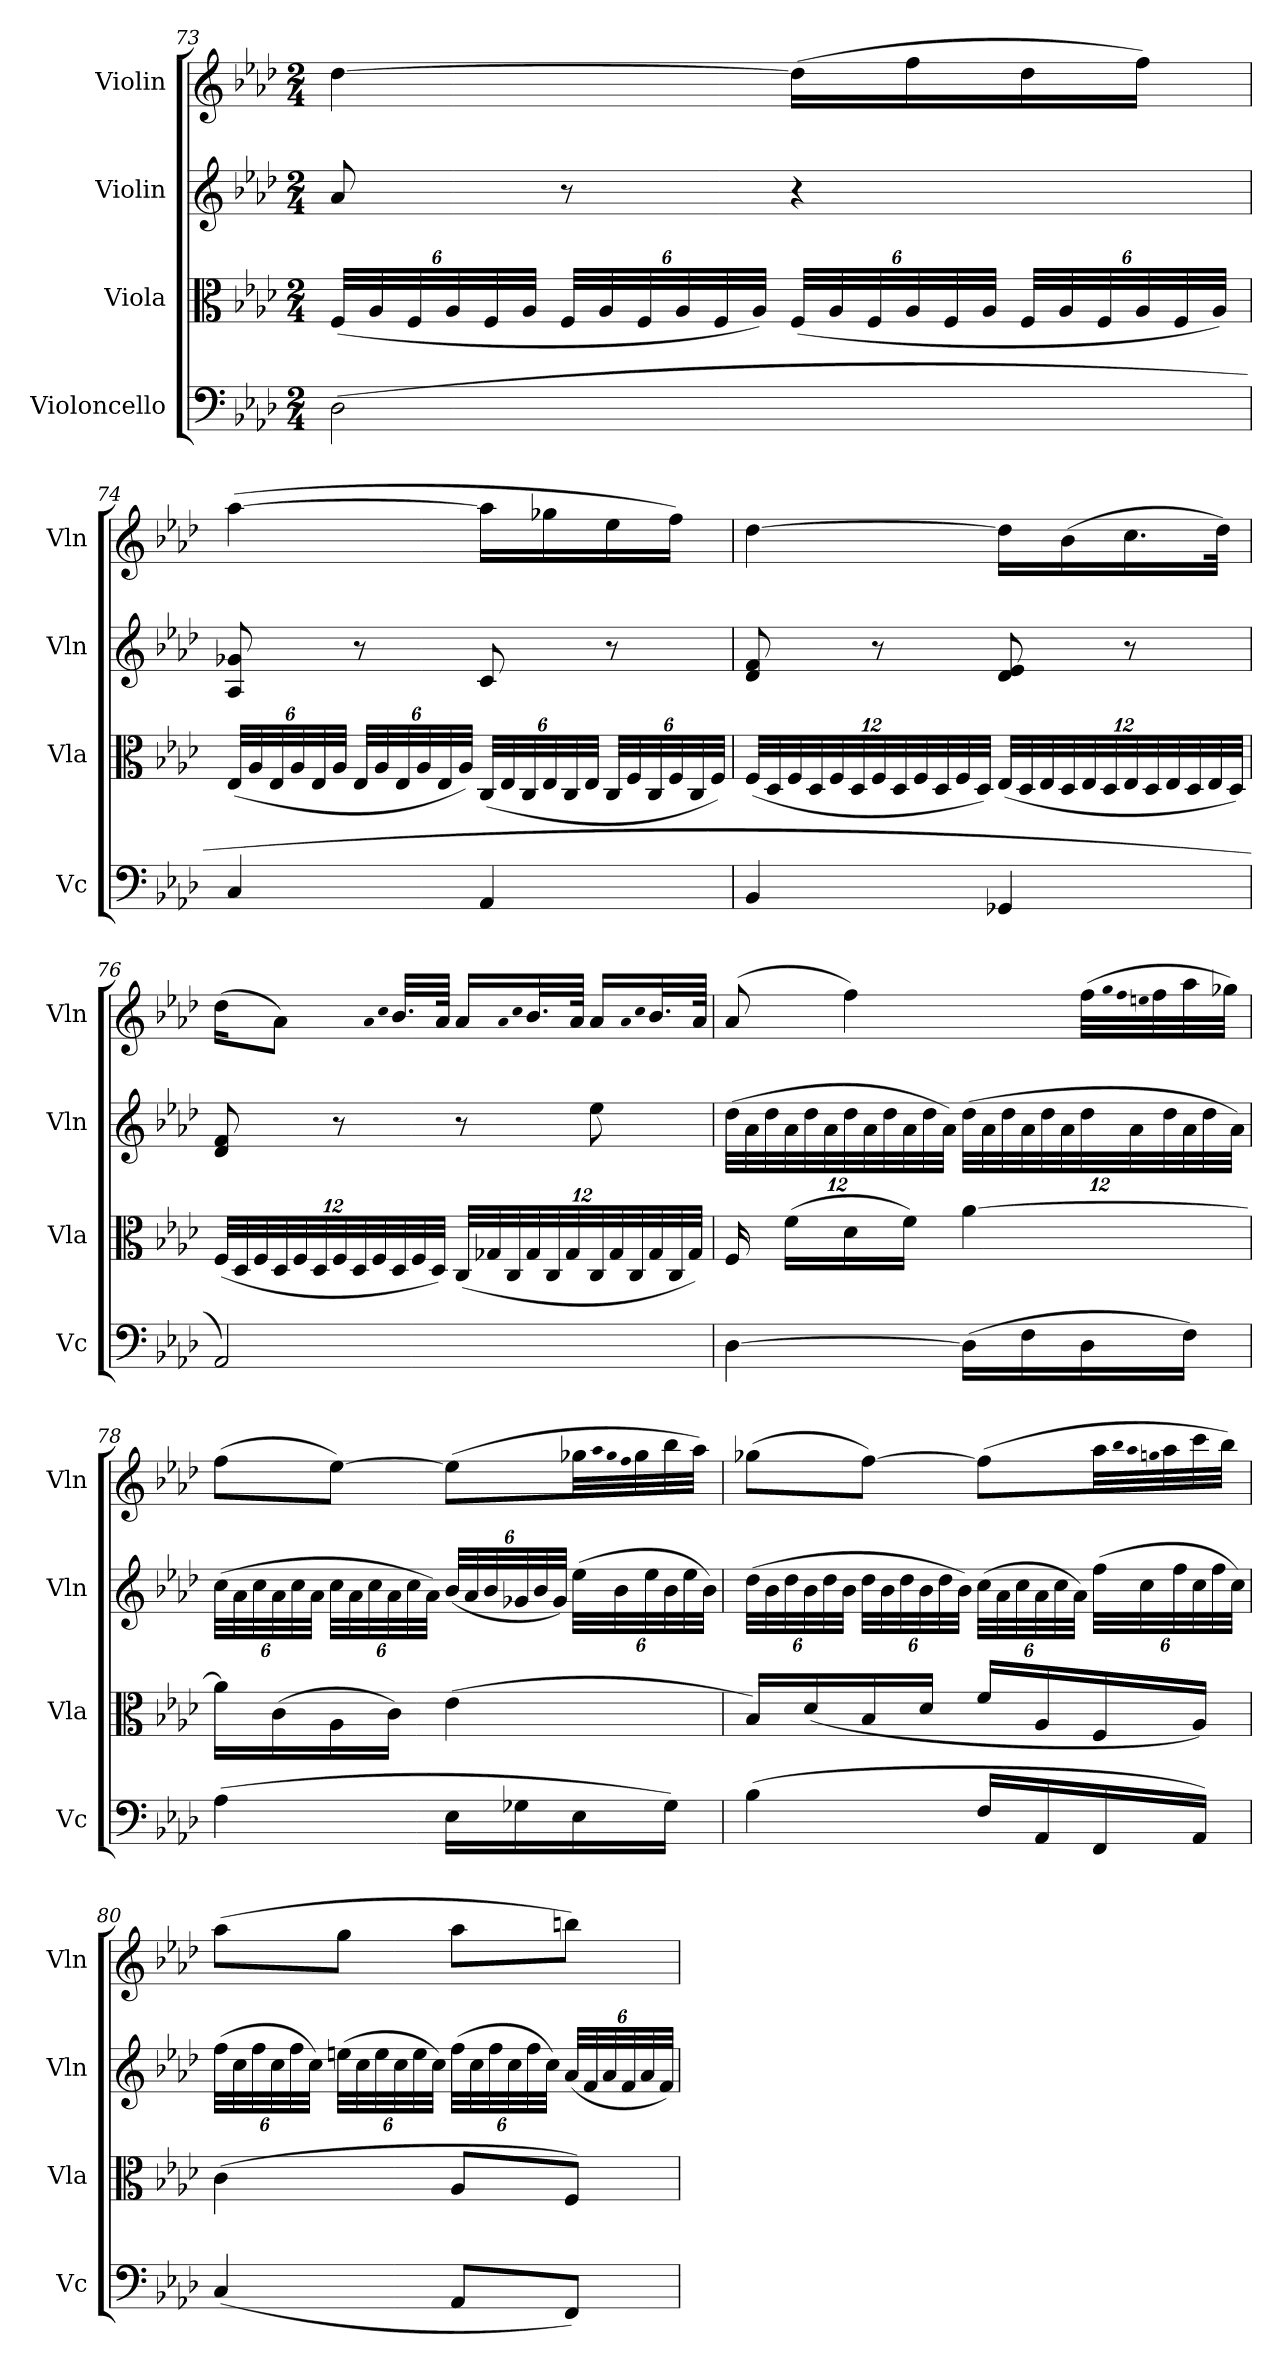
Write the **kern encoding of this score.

**kern	**kern	**kern	**kern
*part4	*part3	*part2	*part1
*staff4	*staff3	*staff2	*staff1
*I"Violoncello	*I"Viola	*I"Violin	*I"Violin
*I'Vc	*I'Vla	*I'Vln	*I'Vln
*clefF4	*clefC3	*clefG2	*clefG2
*k[b-e-a-d-]	*k[b-e-a-d-]	*k[b-e-a-d-]	*k[b-e-a-d-]
*M2/4	*M2/4	*M2/4	*M2/4
=73	=73	=73	=73
(2D-\	(48F/LLL	8a-/	[4dd-\
.	48A-/	.	.
.	48F/	.	.
.	48A-/	.	.
.	48F/	.	.
.	48A-/JJJ	.	.
.	48F/LLL	8r	.
.	48A-/	.	.
.	48F/	.	.
.	48A-/	.	.
.	48F/	.	.
.	48A-/JJJ)	.	.
.	(48F/LLL	4r	(16dd-\LL]
.	48A-/	.	.
.	48F/	.	.
.	48A-/	.	16ff\
.	48F/	.	.
.	48A-/JJJ	.	.
.	48F/LLL	.	16dd-\
.	48A-/	.	.
.	48F/	.	.
.	48A-/	.	16ff\JJ)
.	48F/	.	.
.	48A-/JJJ)	.	.
=74	=74	=74	=74
4C/	(48E-/LLL	8A-/ 8g-X/	([4aa-\
.	48A-/	.	.
.	48E-/	.	.
.	48A-/	.	.
.	48E-/	.	.
.	48A-/JJJ	.	.
.	48E-/LLL	8r	.
.	48A-/	.	.
.	48E-/	.	.
.	48A-/	.	.
.	48E-/	.	.
.	48A-/JJJ)	.	.
4AA-/	(48C/LLL	8c/	16aa-\LL]
.	48E-/	.	.
.	48C/	.	.
.	48E-/	.	16gg-X\
.	48C/	.	.
.	48E-/JJJ	.	.
.	48C/LLL	8r	16ee-\
.	48F/	.	.
.	48C/	.	.
.	48F/	.	16ff\JJ)
.	48C/	.	.
.	48F/JJJ)	.	.
=75	=75	=75	=75
4BB-/	(48F/LLL	8d-/ 8f/	[4dd-\
.	48D-/	.	.
.	48F/	.	.
.	48D-/	.	.
.	48F/	.	.
.	48D-/	.	.
.	48F/	8r	.
.	48D-/	.	.
.	48F/	.	.
.	48D-/	.	.
.	48F/	.	.
.	48D-/JJJ)	.	.
4GG-X/	(48E-/LLL	8d-/ 8e-/	16dd-\LL]
.	48D-/	.	.
.	48E-/	.	.
.	48D-/	.	(16b-\
.	48E-/	.	.
.	48D-/	.	.
.	48E-/	8r	16.cc\
.	48D-/	.	.
.	48E-/	.	.
.	48D-/	.	.
.	48E-/	.	.
.	.	.	32dd-\JJk)
.	48D-/JJJ)	.	.
=76	=76	=76	=76
2AA-/)	(48F/LLL	8d-/ 8f/	(16dd-\KL
.	48D-/	.	.
.	48F/	.	.
.	48D-/	.	8a-\J)
.	48F/	.	.
.	48D-/	.	.
.	48F/	8r	.
.	48D-/	.	.
.	48F/	.	.
.	.	.	qa-
.	.	.	qcc
.	48D-/	.	32.b-/LLL
.	48F/	.	.
.	48D-/JJJ)	.	.
.	.	.	64a-/JJJk
.	(48C/LLL	8r	16a-/LL
.	48G-X/	.	.
.	48C/	.	.
.	.	.	qa-
.	.	.	qcc
.	48G-/	.	32.b-/L
.	48C/	.	.
.	48G-/	.	.
.	.	.	64a-/JJJk
.	48C/	8ee-\	16a-/LL
.	48G-/	.	.
.	48C/	.	.
.	.	.	qa-
.	.	.	qcc
.	48G-/	.	32.b-/L
.	48C/	.	.
.	48G-/JJJ)	.	.
.	.	.	64a-/JJJk
=77	=77	=77	=77
[4D-\	16F/	(48dd-\LLL	(8a-/
.	.	48a-\	.
.	.	48dd-\	.
.	(16f\LL	48a-\	.
.	.	48dd-\	.
.	.	48a-\	.
.	16d-\	48dd-\	4ff\)
.	.	48a-\	.
.	.	48dd-\	.
.	16f\JJ)	48a-\	.
.	.	48dd-\	.
.	.	48a-\JJJ)	.
(16D-\LL]	[4a-\	(48dd-\LLL	.
.	.	48a-\	.
.	.	48dd-\	.
16F\	.	48a-\	.
.	.	48dd-\	.
.	.	48a-\	.
16D-\	.	48dd-\	(32ff\LLL
.	.	48a-\	.
.	.	.	qgg
.	.	.	qff
.	.	.	qeen
.	.	.	32ff\
.	.	48dd-\	.
16F\JJ)	.	48a-\	32aa-\
.	.	48dd-\	.
.	.	.	32gg-X\JJJ)
.	.	48a-\JJJ)	.
=78	=78	=78	=78
(4A-\	16a-\LL]	(48cc\LLL	(8ff\L
.	.	48a-\	.
.	.	48cc\	.
.	(16c\	48a-\	.
.	.	48cc\	.
.	.	48a-\JJJ	.
.	16A-\	48cc\LLL	[8ee-\J)
.	.	48a-\	.
.	.	48cc\	.
.	16c\JJ)	48a-\	.
.	.	48cc\	.
.	.	48a-\JJJ)	.
16E-\LL	(4e-\	(48b-/LLL	(8ee-\L]
.	.	48a-/	.
.	.	48b-/	.
16G-X\	.	48g-X/	.
.	.	48b-/	.
.	.	48g-/JJJ)	.
16E-\	.	(48ee-\LLL	32gg-X\LL
.	.	48b-\	.
.	.	.	qaa-
.	.	.	qgg-
.	.	.	qff
.	.	.	32gg-\
.	.	48ee-\	.
16G-\JJ)	.	48b-\	32bb-\
.	.	48ee-\	.
.	.	.	32aa-\JJJ)
.	.	48b-\JJJ)	.
=79	=79	=79	=79
(4B-\	16B-/LL)	(48dd-\LLL	(8gg-X\L
.	.	48b-\	.
.	.	48dd-\	.
.	(16d-/	48b-\	.
.	.	48dd-\	.
.	.	48b-\JJJ	.
.	16B-/	48dd-\LLL	[8ff\J)
.	.	48b-\	.
.	.	48dd-\	.
.	16d-/JJ	48b-\	.
.	.	48dd-\	.
.	.	48b-\JJJ)	.
16F/LL	16f/LL	(48cc\LLL	(8ff\L]
.	.	48a-\	.
.	.	48cc\	.
16AA-/	16A-/	48a-\	.
.	.	48cc\	.
.	.	48a-\JJJ)	.
16FF/	16F/	(48ff\LLL	32aa-\LL
.	.	48cc\	.
.	.	.	qbb-
.	.	.	qaa-
.	.	.	qggn
.	.	.	32aa-\
.	.	48ff\	.
16AA-/JJ)	16A-/JJ)	48cc\	32ccc\
.	.	48ff\	.
.	.	.	32bb-\JJJ)
.	.	48cc\JJJ)	.
=80	=80	=80	=80
(4C/	(4c\	(48ff\LLL	(8aa-\L
.	.	48cc\	.
.	.	48ff\	.
.	.	48cc\	.
.	.	48ff\	.
.	.	48cc\JJJ)	.
.	.	(48een\LLL	8gg\J
.	.	48cc\	.
.	.	48ee\	.
.	.	48cc\	.
.	.	48ee\	.
.	.	48cc\JJJ)	.
8AA-/L	8A-/L	(48ff\LLL	8aa-\L
.	.	48cc\	.
.	.	48ff\	.
.	.	48cc\	.
.	.	48ff\	.
.	.	48cc\JJJ)	.
8FF/J)	8F/J)	(48a-/LLL	8bbn\J)
.	.	48f/	.
.	.	48a-/	.
.	.	48f/	.
.	.	48a-/	.
.	.	48f/JJJ)	.
=	=	=	=
*-	*-	*-	*-
